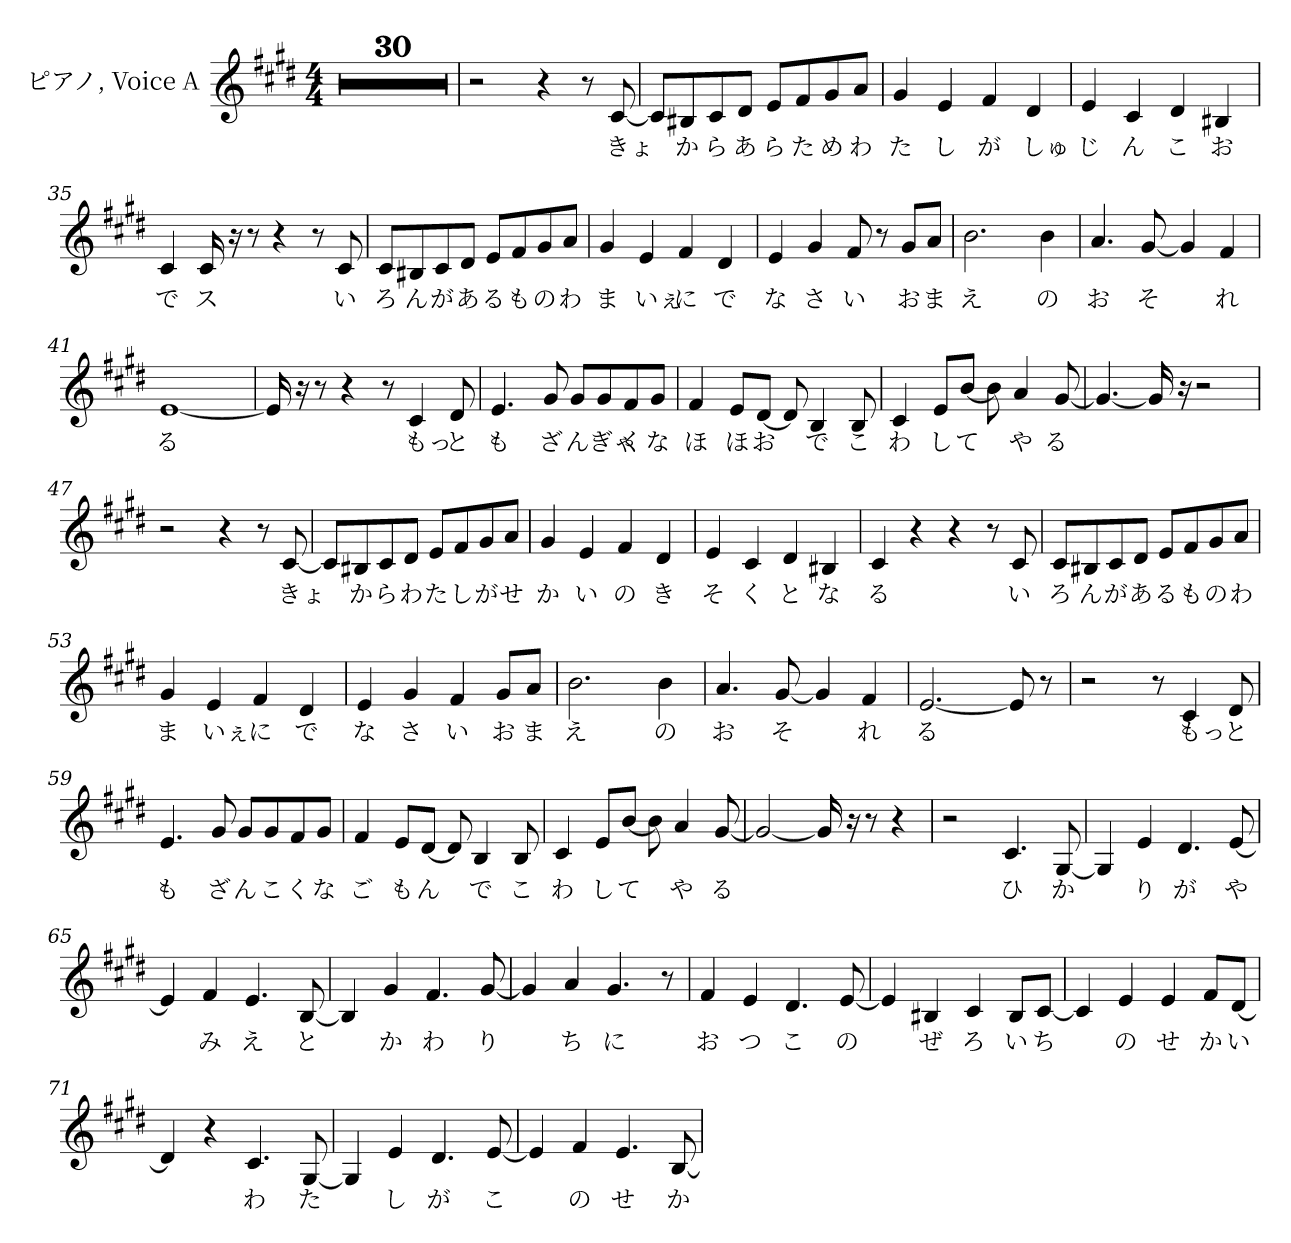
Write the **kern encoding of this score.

**kern	**text
*part1	*part1
*staff1	*staff1
*I"ピアノ, Voice A	*
*clefG2	*
*k[f#c#g#d#]	*
*M4/4	*
*MM170	*
=1	=1
1r	.
=2	=2
1r	.
=3	=3
1r	.
=4	=4
1r	.
=5	=5
1r	.
=6	=6
1r	.
=7	=7
1r	.
=8	=8
1r	.
=9	=9
1r	.
=10	=10
1r	.
=11	=11
1r	.
=12	=12
1r	.
=13	=13
1r	.
=14	=14
1r	.
=15	=15
1r	.
!!LO:LB:g=z
=16	=16
1r	.
=17	=17
1r	.
=18	=18
1r	.
=19	=19
1r	.
=20	=20
1r	.
=21	=21
1r	.
=22	=22
1r	.
=23	=23
1r	.
=24	=24
1r	.
=25	=25
1r	.
=26	=26
1r	.
=27	=27
1r	.
=28	=28
1r	.
=29	=29
1r	.
=30	=30
1r	.
!!LO:LB:g=z
=31	=31
2r	.
4r	.
8r	.
!	!LO:LY:b
[8c#/	きょ
=32	=32
8c#/L]	.
!	!LO:LY:b
8B#X/	か
!	!LO:LY:b
8c#/	ら
!	!LO:LY:b
8d#/J	あ
!	!LO:LY:b
8e/L	ら
!	!LO:LY:b
8f#/	た
!	!LO:LY:b
8g#/	め
!	!LO:LY:b
8a/J	わ
=33	=33
!	!LO:LY:b
4g#/	た
!	!LO:LY:b
4e/	し
!	!LO:LY:b
4f#/	が
!	!LO:LY:b
4d#/	しゅ
=34	=34
!	!LO:LY:b
4e/	じ
!	!LO:LY:b
4c#/	ん
!	!LO:LY:b
4d#/	こ
!	!LO:LY:b
4B#X/	お
=35	=35
!	!LO:LY:b
4c#/	で
!	!LO:LY:b
16c#/	ス
16r	.
8r	.
4r	.
8r	.
!	!LO:LY:b
8c#/	い
!!LO:LB:g=z
=36	=36
!	!LO:LY:b
8c#/L	ろ
!	!LO:LY:b
8B#X/	ん
!	!LO:LY:b
8c#/	が
!	!LO:LY:b
8d#/J	あ
!	!LO:LY:b
8e/L	る
!	!LO:LY:b
8f#/	も
!	!LO:LY:b
8g#/	の
!	!LO:LY:b
8a/J	わ
=37	=37
!	!LO:LY:b
4g#/	ま
!	!LO:LY:b
4e/	いぇ
!	!LO:LY:b
4f#/	に
!	!LO:LY:b
4d#/	で
=38	=38
!	!LO:LY:b
4e/	な
!	!LO:LY:b
4g#/	さ
!	!LO:LY:b
8f#/	い
8r	.
!	!LO:LY:b
8g#/L	お
!	!LO:LY:b
8a/J	ま
=39	=39
!	!LO:LY:b
2.b\	え
!	!LO:LY:b
4b\	の
=40	=40
!	!LO:LY:b
4.a/	お
!	!LO:LY:b
[8g#/	そ
4g#/]	.
!	!LO:LY:b
4f#/	れ
=41	=41
!	!LO:LY:b
[1e	る
!!LO:LB:g=z
=42	=42
16e/]	.
16r	.
8r	.
4r	.
8r	.
!	!LO:LY:b
4c#/	もっ
!	!LO:LY:b
8d#/	と
=43	=43
!	!LO:LY:b
4.e/	も
!	!LO:LY:b
8g#/	ざ
!	!LO:LY:b
8g#/L	ん
!	!LO:LY:b
8g#/	ぎゃ
!	!LO:LY:b
8f#/	く
!	!LO:LY:b
8g#/J	な
=44	=44
!	!LO:LY:b
4f#/	ほ
!	!LO:LY:b
8e/L	ほ
!	!LO:LY:b
[8d#/J	お
8d#/]	.
!	!LO:LY:b
4B/	で
!	!LO:LY:b
8B/	こ
=45	=45
!	!LO:LY:b
4c#/	わ
!	!LO:LY:b
8e/L	し
!	!LO:LY:b
[8b/J	て
8b\]	.
!	!LO:LY:b
4a/	や
!	!LO:LY:b
[8g#/	る
=46	=46
4.g#/_	.
16g#/]	.
16r	.
2r	.
!!LO:LB:g=z
=47	=47
2r	.
4r	.
8r	.
!	!LO:LY:b
[8c#/	きょ
=48	=48
8c#/L]	.
!	!LO:LY:b
8B#X/	か
!	!LO:LY:b
8c#/	ら
!	!LO:LY:b
8d#/J	わ
!	!LO:LY:b
8e/L	た
!	!LO:LY:b
8f#/	し
!	!LO:LY:b
8g#/	が
!	!LO:LY:b
8a/J	せ
=49	=49
!	!LO:LY:b
4g#/	か
!	!LO:LY:b
4e/	い
!	!LO:LY:b
4f#/	の
!	!LO:LY:b
4d#/	き
=50	=50
!	!LO:LY:b
4e/	そ
!	!LO:LY:b
4c#/	く
!	!LO:LY:b
4d#/	と
!	!LO:LY:b
4B#X/	な
=51	=51
!	!LO:LY:b
4c#/	る
4r	.
4r	.
8r	.
!	!LO:LY:b
8c#/	い
!!LO:LB:g=z
=52	=52
!	!LO:LY:b
8c#/L	ろ
!	!LO:LY:b
8B#X/	ん
!	!LO:LY:b
8c#/	が
!	!LO:LY:b
8d#/J	あ
!	!LO:LY:b
8e/L	る
!	!LO:LY:b
8f#/	も
!	!LO:LY:b
8g#/	の
!	!LO:LY:b
8a/J	わ
=53	=53
!	!LO:LY:b
4g#/	ま
!	!LO:LY:b
4e/	いぇ
!	!LO:LY:b
4f#/	に
!	!LO:LY:b
4d#/	で
=54	=54
!	!LO:LY:b
4e/	な
!	!LO:LY:b
4g#/	さ
!	!LO:LY:b
4f#/	い
!	!LO:LY:b
8g#/L	お
!	!LO:LY:b
8a/J	ま
=55	=55
!	!LO:LY:b
2.b\	え
!	!LO:LY:b
4b\	の
=56	=56
!	!LO:LY:b
4.a/	お
!	!LO:LY:b
[8g#/	そ
4g#/]	.
!	!LO:LY:b
4f#/	れ
=57	=57
!	!LO:LY:b
[2.e/	る
8e/]	.
8r	.
!!LO:LB:g=z
=58	=58
2r	.
8r	.
!	!LO:LY:b
4c#/	もっ
!	!LO:LY:b
8d#/	と
=59	=59
!	!LO:LY:b
4.e/	も
!	!LO:LY:b
8g#/	ざ
!	!LO:LY:b
8g#/L	ん
!	!LO:LY:b
8g#/	こ
!	!LO:LY:b
8f#/	く
!	!LO:LY:b
8g#/J	な
=60	=60
!	!LO:LY:b
4f#/	ご
!	!LO:LY:b
8e/L	も
!	!LO:LY:b
[8d#/J	ん
8d#/]	.
!	!LO:LY:b
4B/	で
!	!LO:LY:b
8B/	こ
=61	=61
!	!LO:LY:b
4c#/	わ
!	!LO:LY:b
8e/L	し
!	!LO:LY:b
[8b/J	て
8b\]	.
!	!LO:LY:b
4a/	や
!	!LO:LY:b
[8g#/	る
=62	=62
2g#/_	.
16g#/]	.
16r	.
8r	.
4r	.
=63	=63
2r	.
!	!LO:LY:b
4.c#/	ひ
!	!LO:LY:b
[8G#/	か
!!LO:LB:g=z
=64	=64
4G#/]	.
!	!LO:LY:b
4e/	り
!	!LO:LY:b
4.d#/	が
!	!LO:LY:b
[8e/	や
=65	=65
4e/]	.
!	!LO:LY:b
4f#/	み
!	!LO:LY:b
4.e/	え
!	!LO:LY:b
[8B/	と
=66	=66
4B/]	.
!	!LO:LY:b
4g#/	か
!	!LO:LY:b
4.f#/	わ
!	!LO:LY:b
[8g#/	り
=67	=67
4g#/]	.
!	!LO:LY:b
4a/	ち
!	!LO:LY:b
4.g#/	に
8r	.
=68	=68
!	!LO:LY:b
4f#/	お
!	!LO:LY:b
4e/	つ
!	!LO:LY:b
4.d#/	こ
!	!LO:LY:b
[8e/	の
=69	=69
4e/]	.
!	!LO:LY:b
4B#X/	ぜ
!	!LO:LY:b
4c#/	ろ
!	!LO:LY:b
8B#/L	い
!	!LO:LY:b
[8c#/J	ち
!!LO:LB:g=z
=70	=70
4c#/]	.
!	!LO:LY:b
4e/	の
!	!LO:LY:b
4e/	せ
!	!LO:LY:b
8f#/L	か
!	!LO:LY:b
[8d#/J	い
=71	=71
4d#/]	.
4r	.
!	!LO:LY:b
4.c#/	わ
!	!LO:LY:b
[8G#/	た
=72	=72
4G#/]	.
!	!LO:LY:b
4e/	し
!	!LO:LY:b
4.d#/	が
!	!LO:LY:b
[8e/	こ
=73	=73
4e/]	.
!	!LO:LY:b
4f#/	の
!	!LO:LY:b
4.e/	せ
!	!LO:LY:b
[8B/	か
=	=
*-	*-
